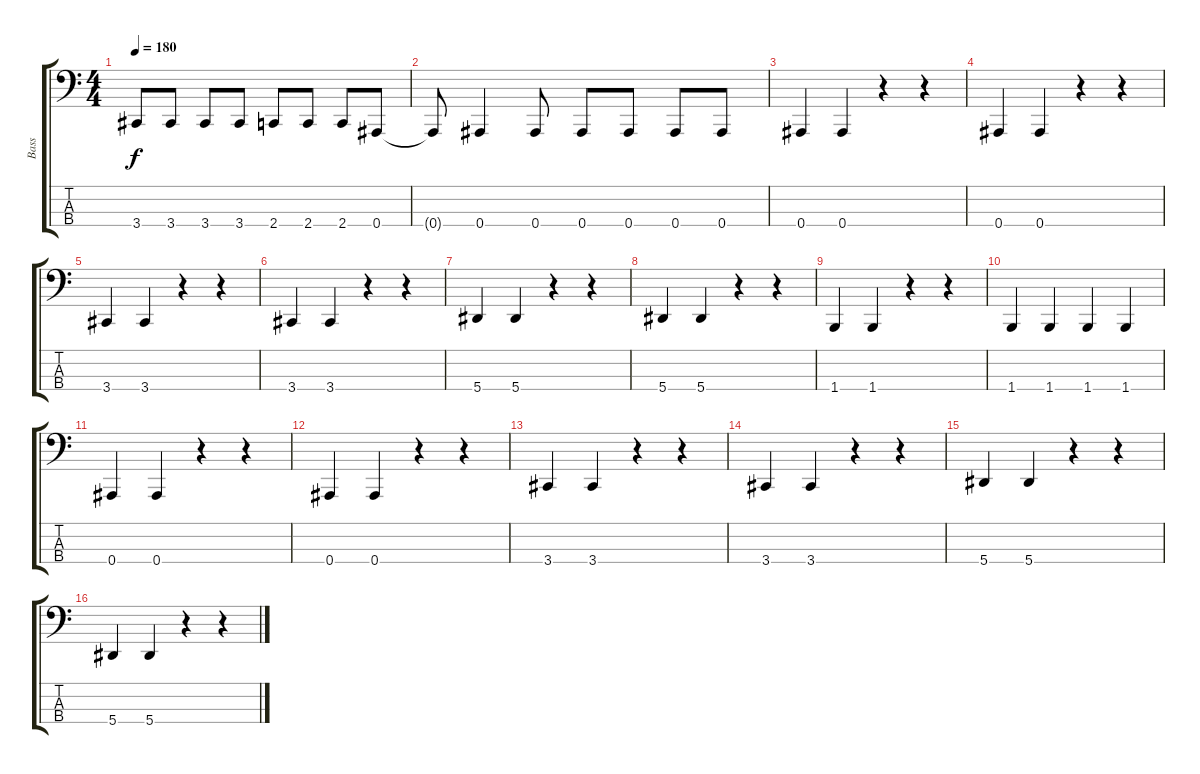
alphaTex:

\track ("Bass" "Bass") {instrument electricbassfinger}
\staff {score tabs}
\tuning (Eb2 Bb1 F1 Bb0) {hide}
\ts (4 4)
\tempo 180
\clef f4
\ks c
3.4.8{dy f} 3.4.8 3.4.8 3.4.8 2.4.8 2.4.8 2.4.8 0.4.8 |
0.4{t}.8 0.4.4 0.4.8 0.4.8 0.4.8 0.4.8 0.4.8 |
0.4.4 0.4.4 r.4 r.4 |
0.4.4 0.4.4 r.4 r.4 |
3.4.4 3.4.4 r.4 r.4 |
3.4.4 3.4.4 r.4 r.4 |
5.4.4 5.4.4 r.4 r.4 |
5.4.4 5.4.4 r.4 r.4 |
1.4.4 1.4.4 r.4 r.4 |
1.4.4 1.4.4 1.4.4 1.4.4 |
0.4.4 0.4.4 r.4 r.4 |
0.4.4 0.4.4 r.4 r.4 |
3.4.4 3.4.4 r.4 r.4 |
3.4.4 3.4.4 r.4 r.4 |
5.4.4 5.4.4 r.4 r.4 |
5.4.4 5.4.4 r.4 r.4
